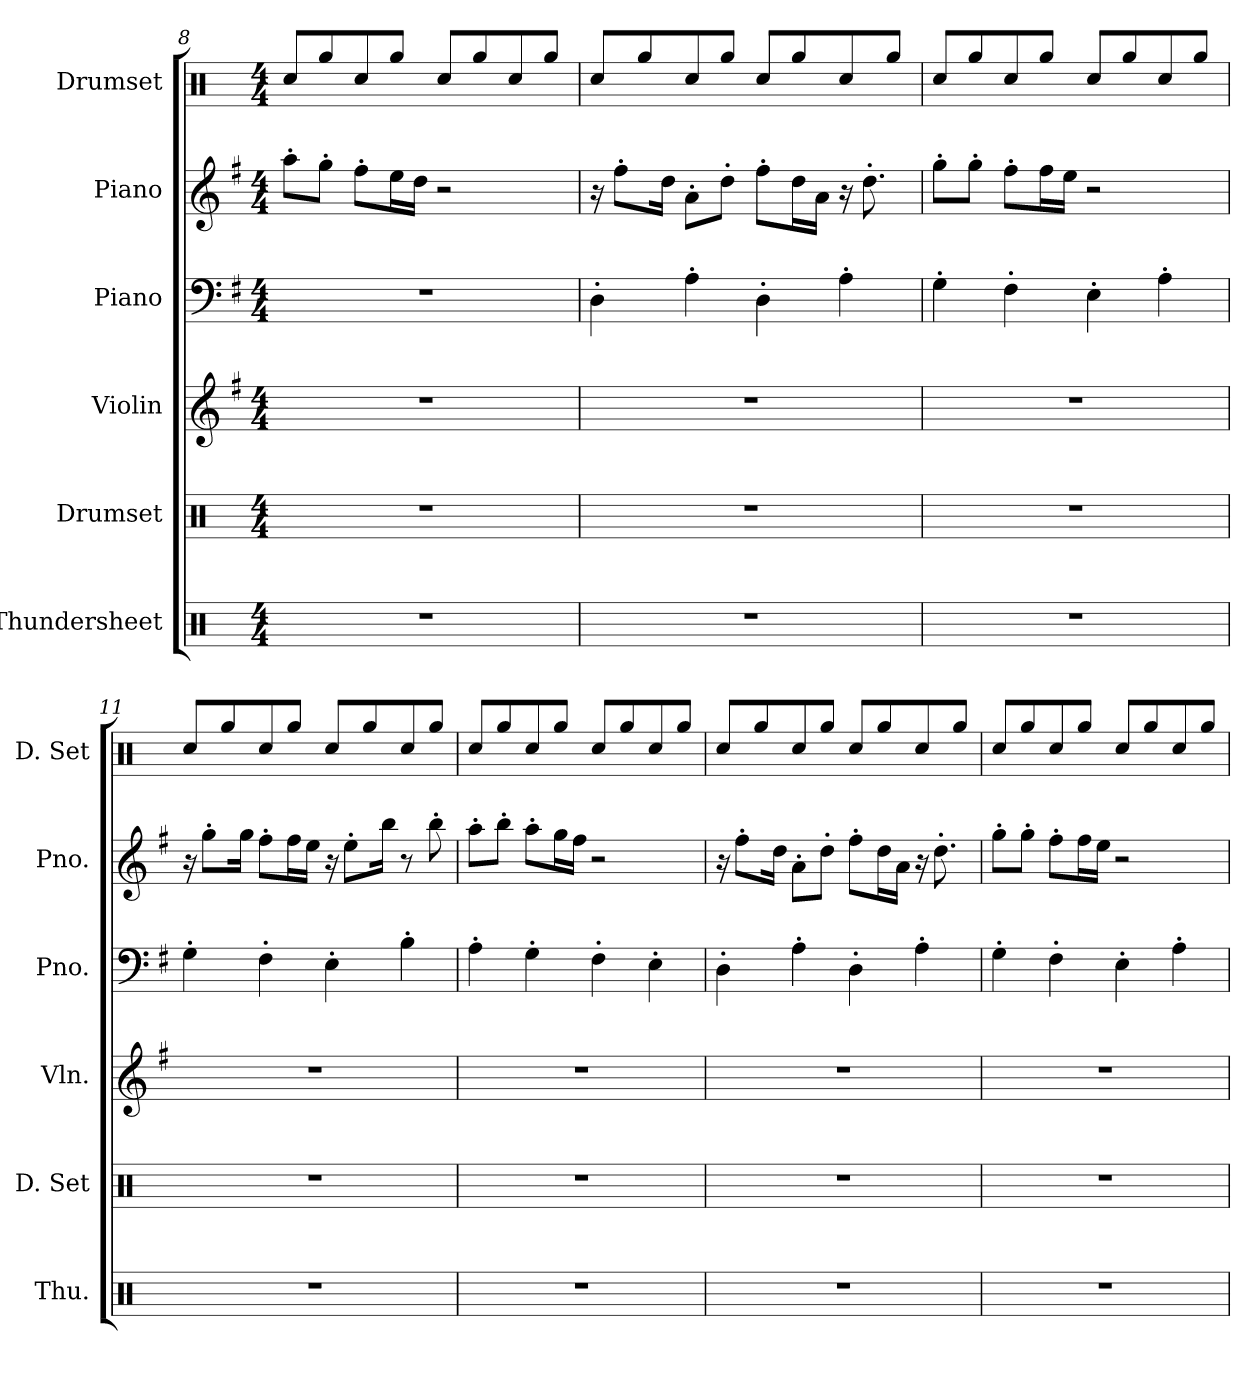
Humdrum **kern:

**kern	**kern	**kern	**kern	**kern	**kern
*part6	*part5	*part4	*part3	*part2	*part1
*staff6	*staff5	*staff4	*staff3	*staff2	*staff1
*I"Thundersheet	*I"Drumset	*I"Violin	*I"Piano	*I"Piano	*I"Drumset
*I'Thu.	*I'D. Set	*I'Vln.	*I'Pno.	*I'Pno.	*I'D. Set
!!LO:PB:g=z
*clefX	*clefX	*clefG2	*clefF4	*clefG2	*clefX
*k[]	*k[]	*k[f#]	*k[f#]	*k[f#]	*k[]
*M4/4	*M4/4	*M4/4	*M4/4	*M4/4	*M4/4
=8	=8	=8	=8	=8	=8
1r	1r	1r	1r	8aa'\L	8Rcc/L
.	.	.	.	8gg'\J	8Rgg/
.	.	.	.	8ff#'\L	8Rcc/
.	.	.	.	16ee\L	8Rgg/J
.	.	.	.	16dd\JJ	.
.	.	.	.	2r	8Rcc/L
.	.	.	.	.	8Rgg/
.	.	.	.	.	8Rcc/
.	.	.	.	.	8Rgg/J
=9	=9	=9	=9	=9	=9
1r	1r	1r	4D'\	16r	8Rcc/L
.	.	.	.	8ff#'\L	.
.	.	.	.	.	8Rgg/
.	.	.	.	16dd\Jk	.
.	.	.	4A'\	8a'\L	8Rcc/
.	.	.	.	8dd'\J	8Rgg/J
.	.	.	4D'\	8ff#'\L	8Rcc/L
.	.	.	.	16dd\L	8Rgg/
.	.	.	.	16a\JJ	.
.	.	.	4A'\	16r	8Rcc/
.	.	.	.	8.dd'\	.
.	.	.	.	.	8Rgg/J
=10	=10	=10	=10	=10	=10
1r	1r	1r	4G'\	8gg'\L	8Rcc/L
.	.	.	.	8gg'\J	8Rgg/
.	.	.	4F#'\	8ff#'\L	8Rcc/
.	.	.	.	16ff#\L	8Rgg/J
.	.	.	.	16ee\JJ	.
.	.	.	4E'\	2r	8Rcc/L
.	.	.	.	.	8Rgg/
.	.	.	4A'\	.	8Rcc/
.	.	.	.	.	8Rgg/J
=11	=11	=11	=11	=11	=11
1r	1r	1r	4G'\	16r	8Rcc/L
.	.	.	.	8gg'\L	.
.	.	.	.	.	8Rgg/
.	.	.	.	16gg\Jk	.
.	.	.	4F#'\	8ff#'\L	8Rcc/
.	.	.	.	16ff#\L	8Rgg/J
.	.	.	.	16ee\JJ	.
.	.	.	4E'\	16r	8Rcc/L
.	.	.	.	8ee'\L	.
.	.	.	.	.	8Rgg/
.	.	.	.	16bb\Jk	.
.	.	.	4B'\	8r	8Rcc/
.	.	.	.	8bb'\	8Rgg/J
!!LO:LB:g=z
=12	=12	=12	=12	=12	=12
1r	1r	1r	4A'\	8aa'\L	8Rcc/L
.	.	.	.	8bb'\J	8Rgg/
.	.	.	4G'\	8aa'\L	8Rcc/
.	.	.	.	16gg\L	8Rgg/J
.	.	.	.	16ff#\JJ	.
.	.	.	4F#'\	2r	8Rcc/L
.	.	.	.	.	8Rgg/
.	.	.	4E'\	.	8Rcc/
.	.	.	.	.	8Rgg/J
=13	=13	=13	=13	=13	=13
1r	1r	1r	4D'\	16r	8Rcc/L
.	.	.	.	8ff#'\L	.
.	.	.	.	.	8Rgg/
.	.	.	.	16dd\Jk	.
.	.	.	4A'\	8a'\L	8Rcc/
.	.	.	.	8dd'\J	8Rgg/J
.	.	.	4D'\	8ff#'\L	8Rcc/L
.	.	.	.	16dd\L	8Rgg/
.	.	.	.	16a\JJ	.
.	.	.	4A'\	16r	8Rcc/
.	.	.	.	8.dd'\	.
.	.	.	.	.	8Rgg/J
=14	=14	=14	=14	=14	=14
1r	1r	1r	4G'\	8gg'\L	8Rcc/L
.	.	.	.	8gg'\J	8Rgg/
.	.	.	4F#'\	8ff#'\L	8Rcc/
.	.	.	.	16ff#\L	8Rgg/J
.	.	.	.	16ee\JJ	.
.	.	.	4E'\	2r	8Rcc/L
.	.	.	.	.	8Rgg/
.	.	.	4A'\	.	8Rcc/
.	.	.	.	.	8Rgg/J
=	=	=	=	=	=
*-	*-	*-	*-	*-	*-
